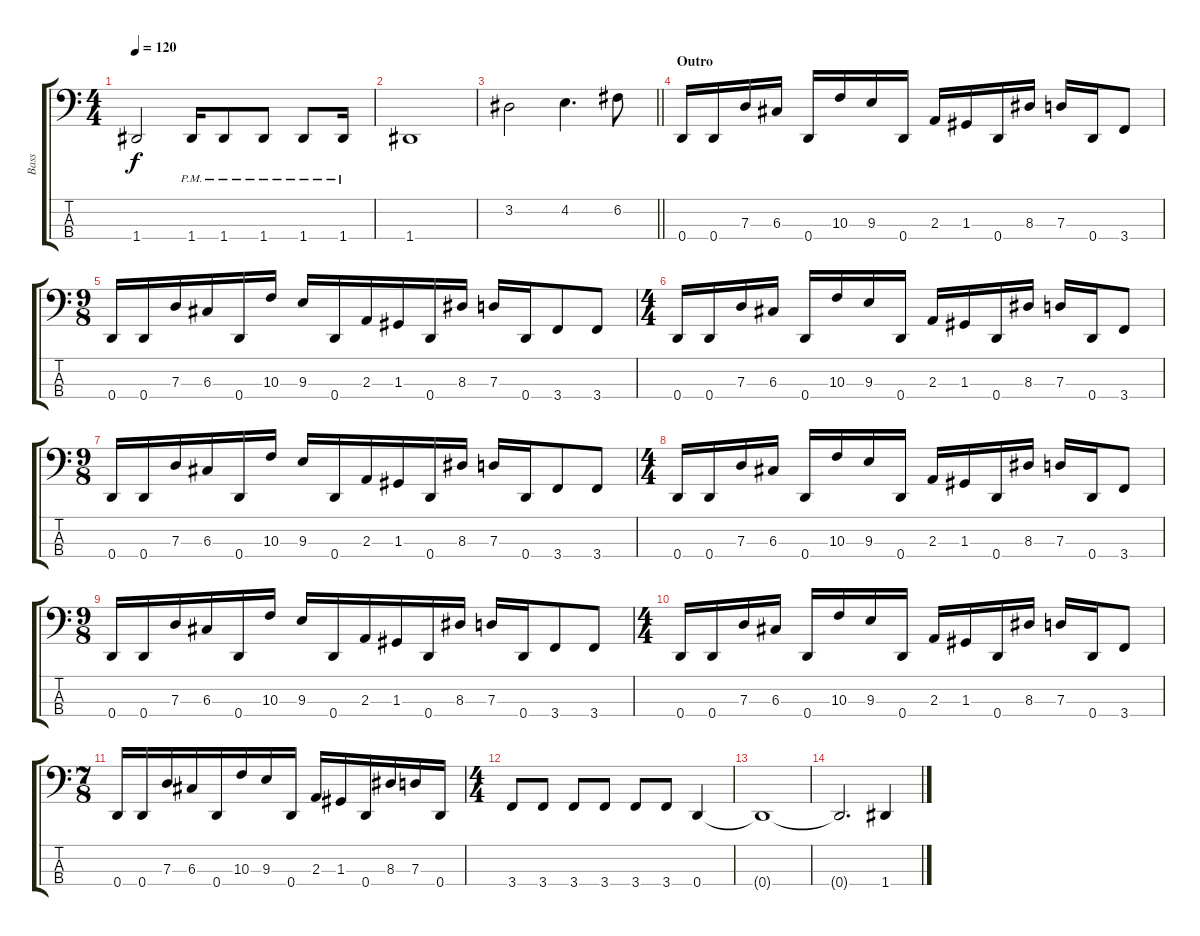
\track ("Bass" "Bass") {instrument electricbassfinger}
\staff {score tabs}
\tuning (F2 C2 G1 D1) {hide}
\ts (4 4)
\tempo 120
\clef f4
\ks c
1.4{t}.2{dy f} 1.4{pm}.16 1.4{pm}.8 1.4{pm}.8 1.4{pm}.8 1.4{pm}.16 |
1.4.1 |
\barLineRight lightlight
3.2.2 4.2.4{d} 6.2.8 |
\section ("" "Outro")
0.4.16 0.4.16 7.3.16 6.3.16 0.4.16 10.3.16 9.3.16 0.4.16 2.3.16 1.3.16 0.4.16 8.3.16 7.3.16 0.4.16 3.4.8 |
\ts (9 8)
0.4.16 0.4.16 7.3.16 6.3.16 0.4.16 10.3.16 9.3.16 0.4.16 2.3.16 1.3.16 0.4.16 8.3.16 7.3.16 0.4.16 3.4.8 3.4.8 |
\ts (4 4)
0.4.16 0.4.16 7.3.16 6.3.16 0.4.16 10.3.16 9.3.16 0.4.16 2.3.16 1.3.16 0.4.16 8.3.16 7.3.16 0.4.16 3.4.8 |
\ts (9 8)
0.4.16 0.4.16 7.3.16 6.3.16 0.4.16 10.3.16 9.3.16 0.4.16 2.3.16 1.3.16 0.4.16 8.3.16 7.3.16 0.4.16 3.4.8 3.4.8 |
\ts (4 4)
0.4.16 0.4.16 7.3.16 6.3.16 0.4.16 10.3.16 9.3.16 0.4.16 2.3.16 1.3.16 0.4.16 8.3.16 7.3.16 0.4.16 3.4.8 |
\ts (9 8)
0.4.16 0.4.16 7.3.16 6.3.16 0.4.16 10.3.16 9.3.16 0.4.16 2.3.16 1.3.16 0.4.16 8.3.16 7.3.16 0.4.16 3.4.8 3.4.8 |
\ts (4 4)
0.4.16 0.4.16 7.3.16 6.3.16 0.4.16 10.3.16 9.3.16 0.4.16 2.3.16 1.3.16 0.4.16 8.3.16 7.3.16 0.4.16 3.4.8 |
\ts (7 8)
0.4.16 0.4.16 7.3.16 6.3.16 0.4.16 10.3.16 9.3.16 0.4.16 2.3.16 1.3.16 0.4.16 8.3.16 7.3.16 0.4.16 |
\ts (4 4)
3.4.8 3.4.8 3.4.8 3.4.8 3.4.8 3.4.8 0.4.4 |
0.4{t}.1 |
0.4{t}.2{d} 1.4.4
